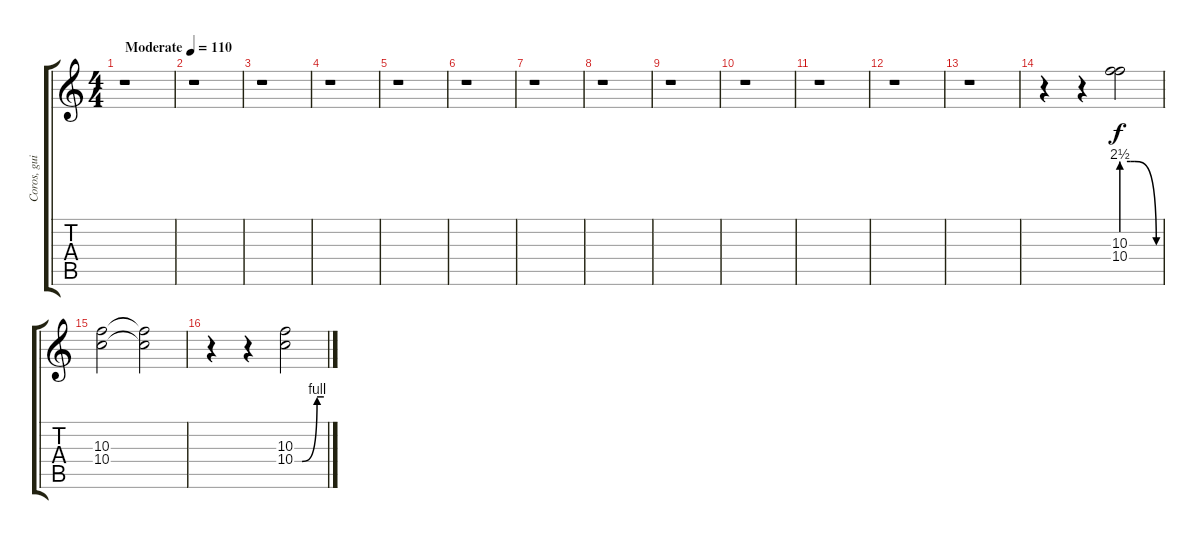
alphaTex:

\track ("Coros, guitarra 2, efectos y solo de arm" "Coros, gui") {instrument distortionguitar}
\staff {score tabs}
\tuning (E4 B3 G3 D3 A2 E2) {hide}
\ts (4 4)
\tempo (110 "Moderate")
\clef g2
\ks c
r.1{dy f instrument distortionguitar} |
r.1 |
r.1 |
r.1 |
r.1 |
r.1 |
r.1 |
r.1 |
r.1 |
r.1 |
r.1 |
r.1 |
r.1 |
r.4{volume 14 instrument choiraahs} r.4 (10.3 10.4{be (custom 0 10 14 10 21 10 55 0 60 0)}).2 |
(10.3 10.4).2 (10.3{t} 10.4{t}).2 |
r.4 r.4 (10.3 10.4{be (custom 0 0 15 0 46 4 60 4)}).2
